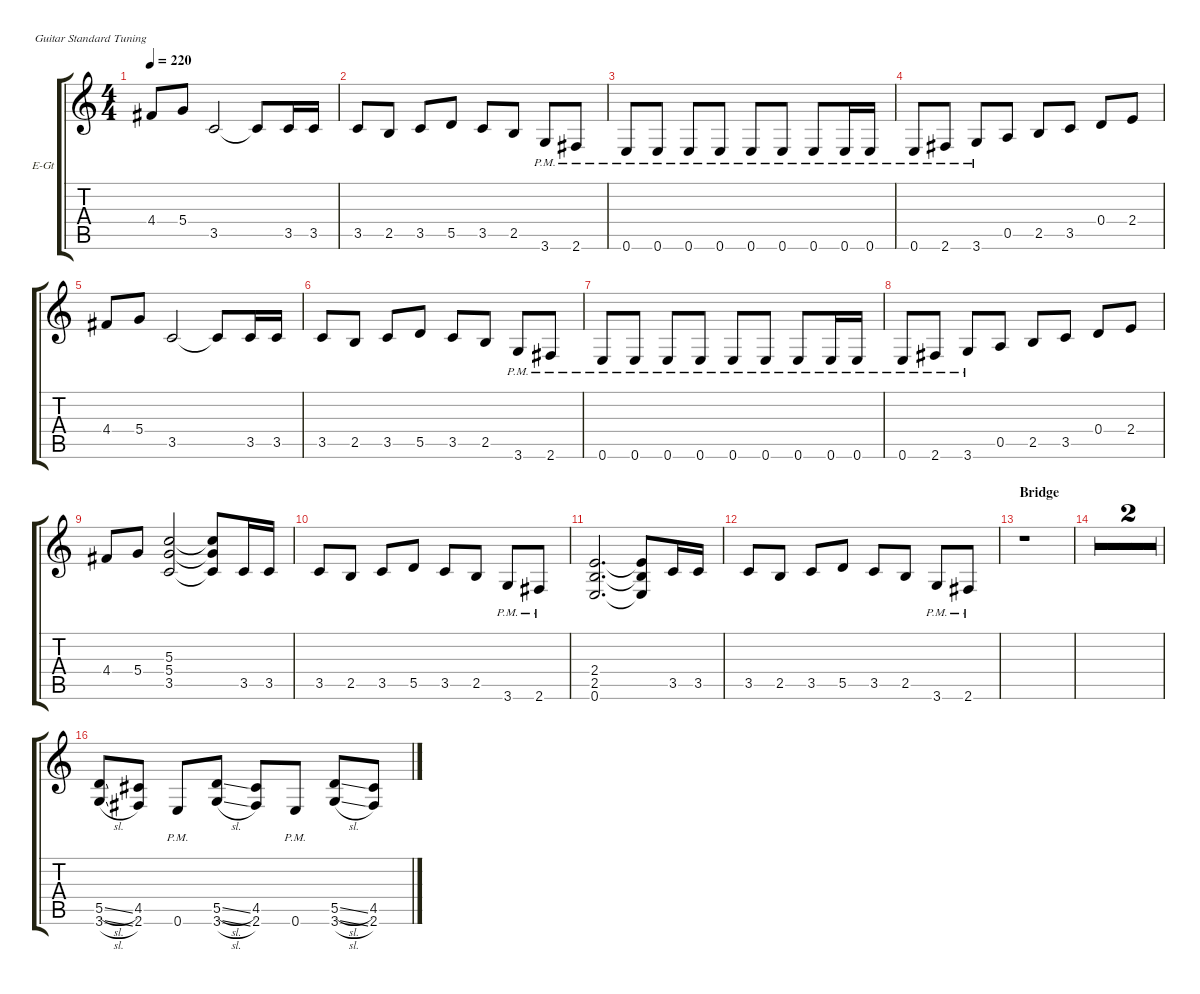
\hideDynamics
\bracketExtendMode groupsimilarinstruments
\firstSystemTrackNameOrientation horizontal
\otherSystemsTrackNameOrientation horizontal
\track ("Kirk Hammet" "E-Gt") {multiBarRest instrument distortionguitar}
\staff {score tabs}
\tuning (E4 B3 G3 D3 A2 E2)
\ts (4 4)
\tempo 220
\clef g2
\ks c
4.4.8{dy fff} 5.4.8 3.5.2 3.5{t}.8{dy f} 3.5.16{dy fff} 3.5.16 |
3.5.8 2.5.8 3.5.8 5.5.8 3.5.8 2.5.8 3.6{pm}.8 2.6{pm}.8 |
0.6{pm}.8 0.6{pm}.8 0.6{pm}.8 0.6{pm}.8 0.6{pm}.8 0.6{pm}.8 0.6{pm}.8 0.6{pm}.16 0.6{pm}.16{dy f} |
0.6{pm}.8{dy fff} 2.6{pm}.8 3.6{pm}.8 0.5.8 2.5.8 3.5.8 0.4.8 2.4.8 |
4.4.8 5.4.8 3.5.2 3.5{t}.8{dy f} 3.5.16{dy fff} 3.5.16 |
3.5.8 2.5.8 3.5.8 5.5.8 3.5.8 2.5.8 3.6{pm}.8 2.6{pm}.8 |
0.6{pm}.8 0.6{pm}.8 0.6{pm}.8 0.6{pm}.8 0.6{pm}.8 0.6{pm}.8 0.6{pm}.8 0.6{pm}.16 0.6{pm}.16{dy f} |
0.6{pm}.8{dy fff} 2.6{pm}.8 3.6{pm}.8 0.5.8 2.5.8 3.5.8 0.4.8 2.4.8 |
4.4.8 5.4.8 (5.3 5.4 3.5).2{dy ff} (5.3{t} 5.4{t} 3.5{t}).8{dy f} 3.5.16{dy fff} 3.5.16 |
3.5.8 2.5.8 3.5.8 5.5.8 3.5.8 2.5.8 3.6{pm}.8 2.6{pm}.8 |
(2.4 2.5 0.6).2{d dy ff} (2.4{t} 2.5{t} 0.6{t}).8{dy f} 3.5.16{dy fff} 3.5.16 |
3.5.8 2.5.8 3.5.8 5.5.8 3.5.8 2.5.8 3.6{pm}.8 2.6{pm}.8 |
\section ("" "Bridge")
r.1 |
r.1 |
r.1 |
(5.5{sl} 3.6{sl}).8 (4.5 2.6).8 0.6{pm}.8{dy mf} (5.5{sl} 3.6{sl}).8{dy fff} (4.5 2.6).8 0.6{pm}.8{dy mf} (5.5{sl} 3.6{sl}).8{dy fff} (4.5 2.6).8
